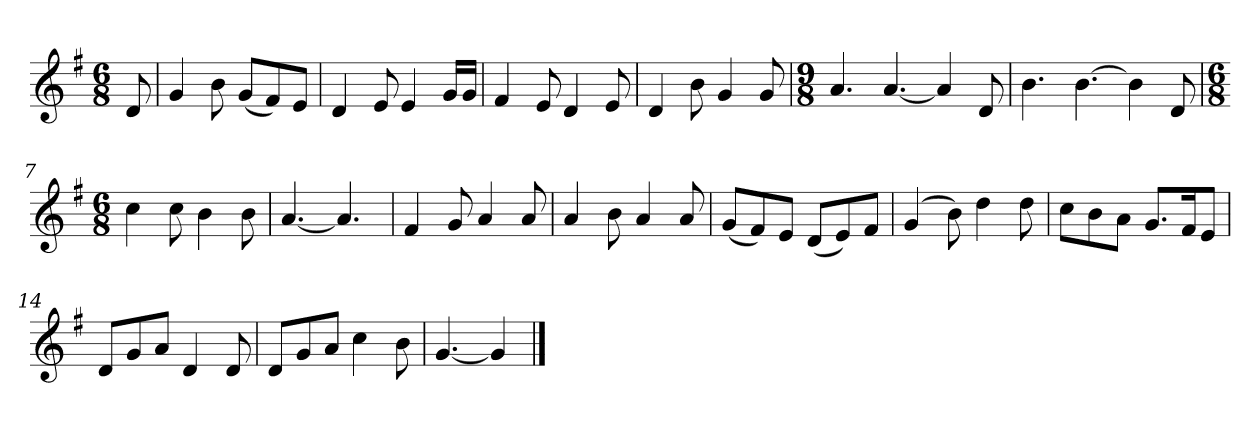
**kern
*part1
*staff1
*k[f#]
*M6/8
*MM120
=
8d
=1
4g
8b
(8gL
8f#)
8eJ
=2
4d
8e
4e
16gLL
16gJJ
=3
4f#
8e
4d
8e
=4
4d
8b
4g
8g
=5
*M9/8
4.a
[4.a
4a]
8d
=6
4.b
[4.b
4b]
8d
=7
*M6/8
4cc
8cc
4b
8b
=8
[4.a
4.a]
=9
4f#
8g
4a
8a
=10
4a
8b
4a
8a
=11
(8gL
8f#)
8eJ
(8dL
8e)
8f#J
=12
(4g
8b)
4dd
8dd
=13
8ccL
8b
8aJ
8.gL
16f#K
8eJ
=14
8dL
8g
8aJ
4d
8d
=15
8dL
8g
8aJ
4cc
8b
=16
[4.g
4g]
==
*-
